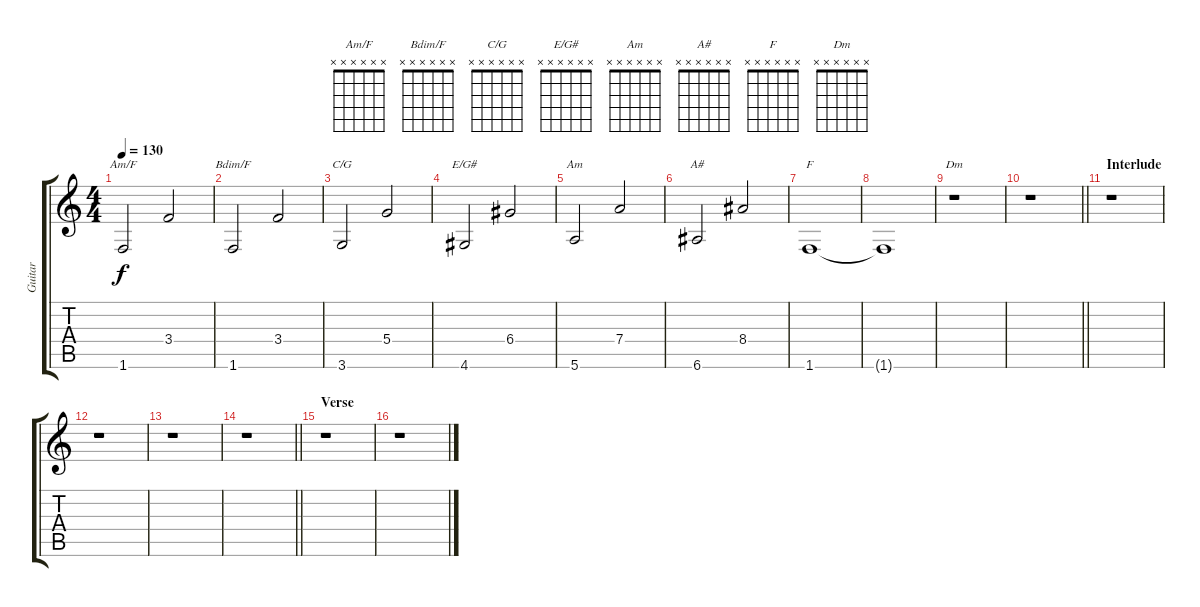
\track ("Guitar" "Guitar") {instrument overdrivenguitar}
\staff {score tabs}
\tuning (E4 B3 G3 D3 A2 E2) {hide}
\chord ("Am/F" x x x x x x)
\chord ("Bdim/F" x x x x x x)
\chord ("C/G" x x x x x x)
\chord ("E/G#" x x x x x x)
\chord ("Am" x x x x x x)
\chord ("A#" x x x x x x)
\chord ("F" x x x x x x)
\chord ("Dm" x x x x x x)
\ts (4 4)
\tempo 130
\clef g2
\ks c
1.6.2{ch "Am/F" dy f} 3.4.2 |
1.6.2{ch "Bdim/F"} 3.4.2 |
3.6.2{ch "C/G"} 5.4.2 |
4.6.2{ch "E/G#"} 6.4.2 |
5.6.2{ch "Am"} 7.4.2 |
6.6.2{ch "A#"} 8.4.2 |
1.6.1{ch "F"} |
1.6{t}.1 |
r.1{ch "Dm"} |
\barLineRight lightlight
r.1 |
\section ("" "Interlude")
r.1 |
r.1 |
r.1 |
\barLineRight lightlight
r.1 |
\section ("" "Verse")
r.1 |
r.1
